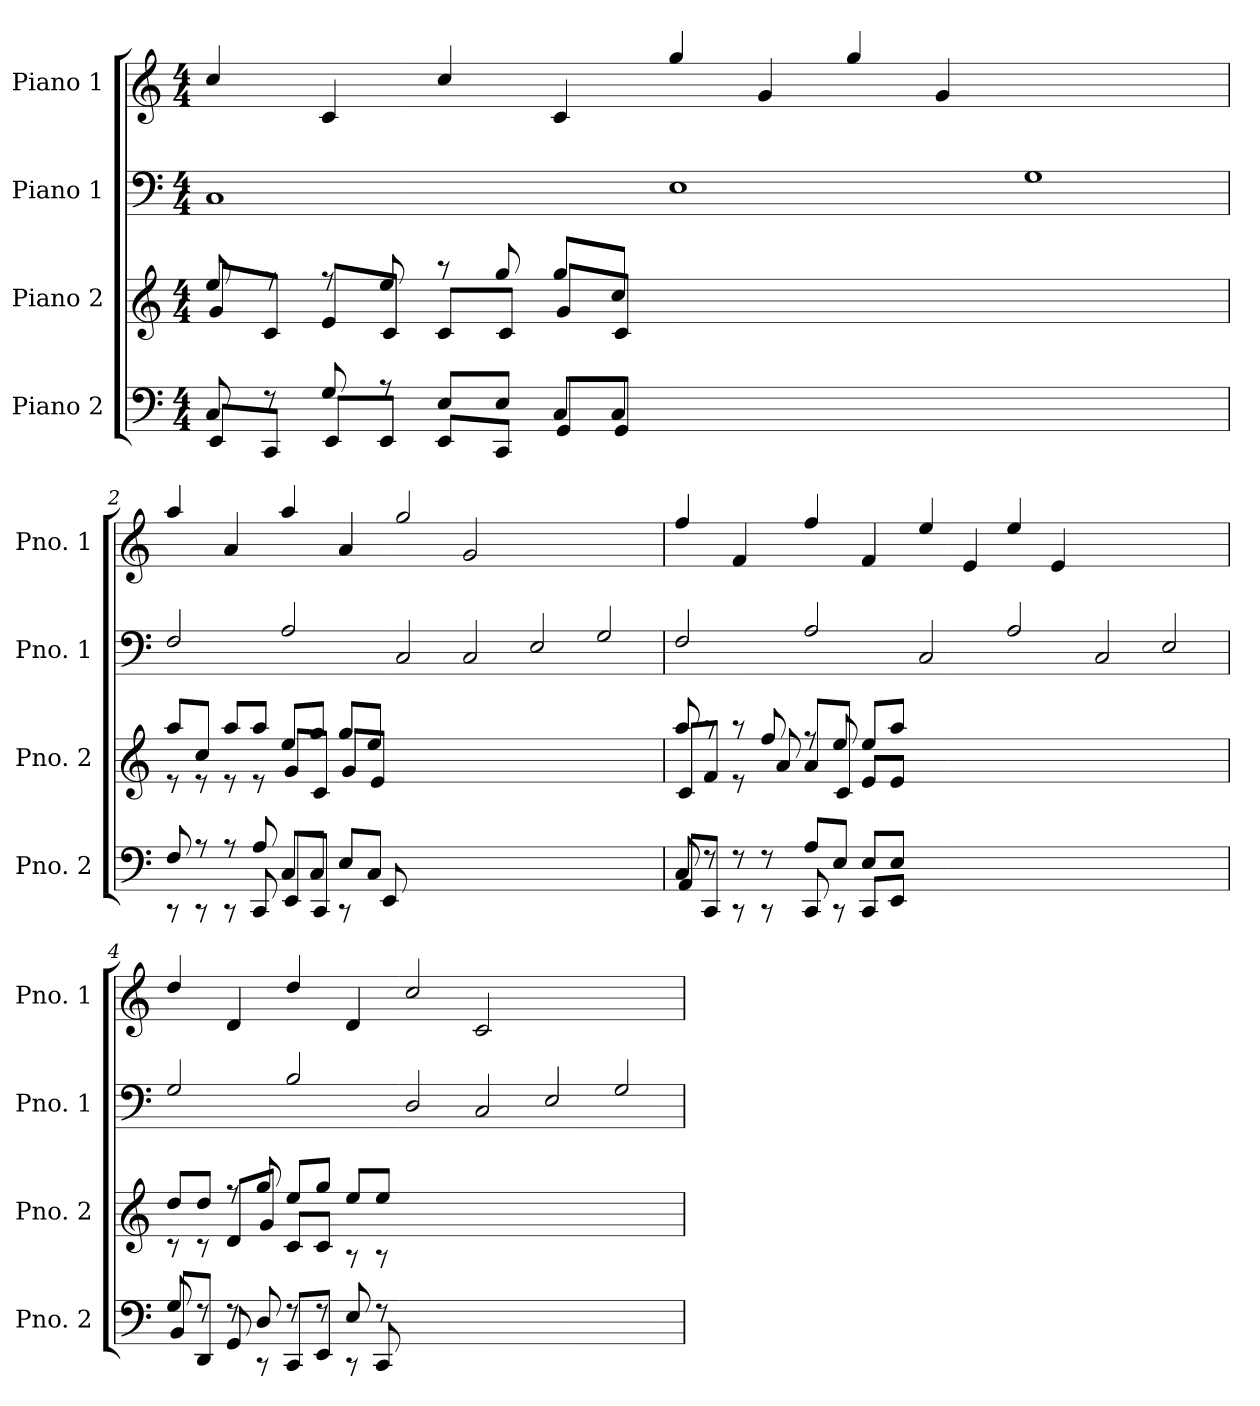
**kern	**kern	**kern	**kern
*part4	*part3	*part2	*part1
*staff4	*staff3	*staff2	*staff1
*I"Piano 2	*I"Piano 2	*I"Piano 1	*I"Piano 1
*I'Pno. 2	*I'Pno. 2	*I'Pno. 1	*I'Pno. 1
*clefF4	*clefG2	*clefF4	*clefG2
*k[]	*k[]	*k[]	*k[]
*M4/4	*M4/4	*M4/4	*M4/4
=1	=1	=1	=1
*^	*^	*	*
8C/	8EE/L	8ee/	8g/L	1C/	4cc/
8r	8CC/J	8r	8c/J	.	.
8G/	8EE/L	8r	8e/L	.	4c/
8r	8EE/J	8ee/	8c/J	.	.
8E/L	8EE/L	8r	8c/L	.	4cc/
8E/J	8CC/J	8gg/	8c/J	.	.
8C/L	8GG/L	8gg/L	8g/L	.	4c/
8C/J	8GG/J	8cc/J	8c/J	.	.
0ryy	0ryy	0ryy	0ryy	1E/	4gg/
.	.	.	.	.	4g/
.	.	.	.	.	4gg/
.	.	.	.	.	4g/
.	.	.	.	1G/	1ryy
=2	=2	=2	=2	=2	=2
8F/	8r	8aa/L	8r	2F/	4aa/
8r	8r	8cc/J	8r	.	.
8r	8r	8aa/L	8r	.	4a/
8A/	8CC/	8aa/J	8r	.	.
8C/L	8EE/L	8ee/L	8g/L	2A/	4aa/
8C/J	8CC/J	8gg/J	8c/J	.	.
8E/L	8r	8gg/L	8g/L	.	4a/
8C/J	8EE/	8ee/J	8e/J	.	.
0ryy	0ryy	0ryy	0ryy	2C/	2gg/
.	.	.	.	2C/	2g/
.	.	.	.	2E/	1ryy
.	.	.	.	2G/	.
=3	=3	=3	=3	=3	=3
8C/	8AA/L	8aa/	8c/L	2F/	4ff/
8r	8CC/J	8r	8f/J	.	.
8r	8r	8r	8r	.	4f/
8r	8r	8ff/	8a/	.	.
8A/L	8CC/	8r	8a/L	2A/	4ff/
8E/J	8r	8ee/	8c/J	.	.
8E/L	8CC/L	8ee/L	8e/L	.	4f/
8E/J	8EE/J	8aa/J	8e/J	.	.
0ryy	0ryy	0ryy	0ryy	2C/	4ee/
.	.	.	.	.	4e/
.	.	.	.	2A/	4ee/
.	.	.	.	.	4e/
.	.	.	.	2C/	1ryy
.	.	.	.	2E/	.
=4	=4	=4	=4	=4	=4
8G/	8BB/L	8dd/L	8r	2G/	4dd/
8r	8DD/J	8dd/J	8r	.	.
8r	8GG/	8r	8d/L	.	4d/
8D/	8r	8gg/	8g/J	.	.
8r	8CC/L	8ee/L	8c/L	2B/	4dd/
8r	8EE/J	8gg/J	8c/J	.	.
8E/	8r	8ee/L	8r	.	4d/
8r	8CC/	8ee/J	8r	.	.
0ryy	0ryy	0ryy	0ryy	2D/	2cc/
.	.	.	.	2C/	2c/
.	.	.	.	2E/	1ryy
.	.	.	.	2G/	.
*v	*v	*	*	*	*
*	*v	*v	*	*
=	=	=	=
*-	*-	*-	*-
